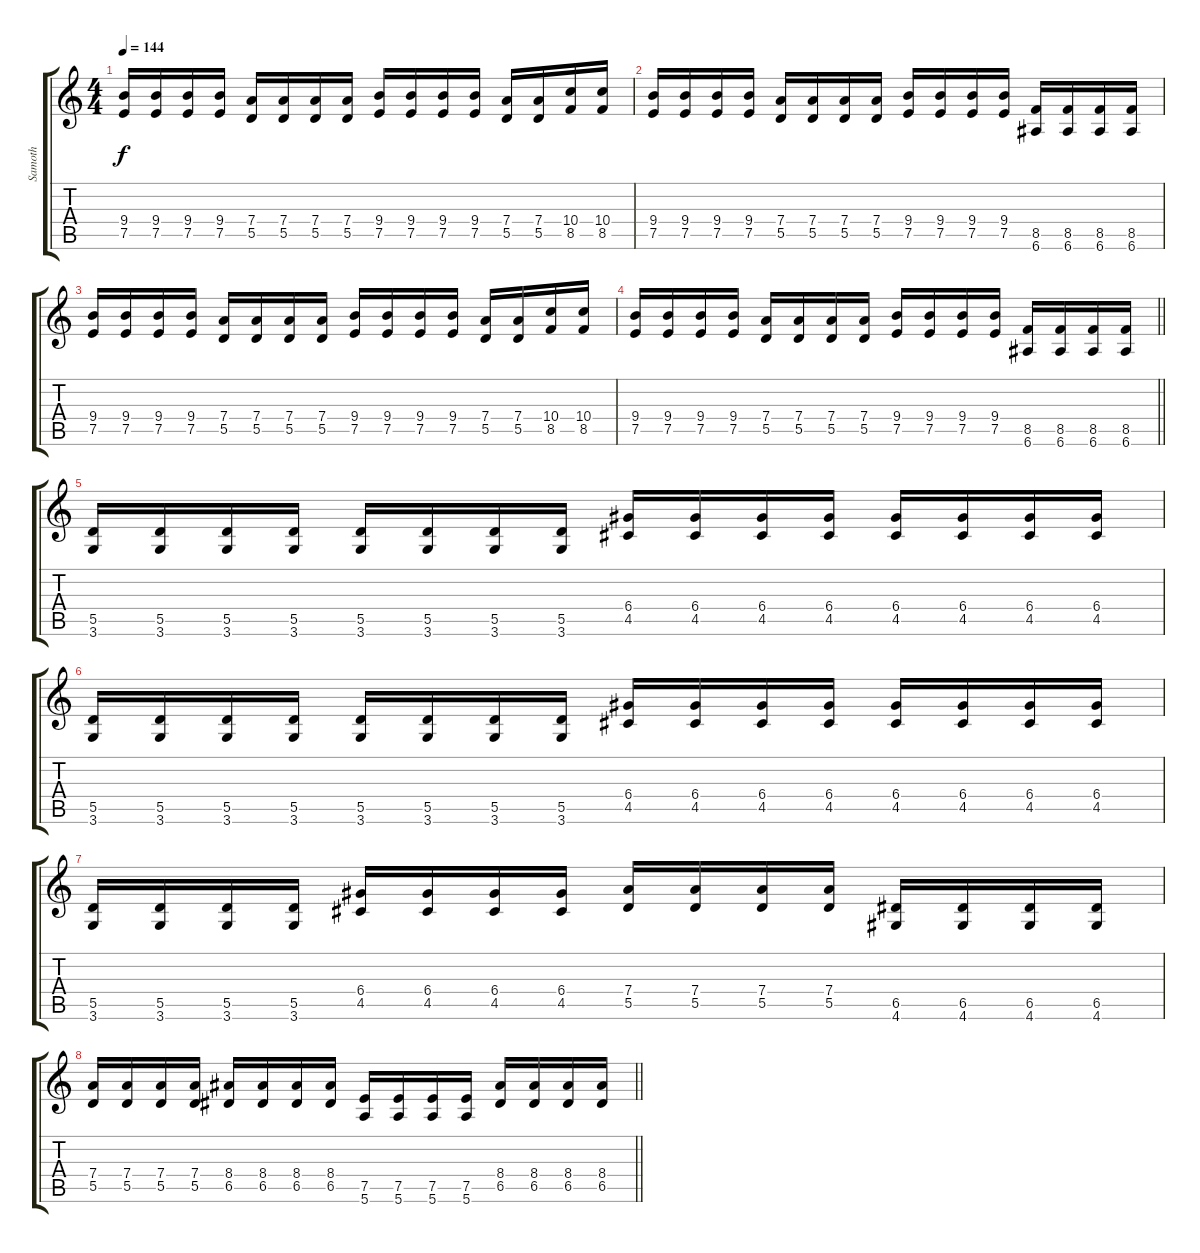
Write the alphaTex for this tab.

\track ("Samoth" "Samoth") {instrument overdrivenguitar}
\staff {score tabs}
\tuning (E4 B3 G3 D3 A2 E2) {hide}
\ts (4 4)
\section ("" "")
\tempo 144
\clef g2
\ks c
(9.4 7.5).16{dy f} (9.4 7.5).16 (9.4 7.5).16 (9.4 7.5).16 (7.4 5.5).16 (7.4 5.5).16 (7.4 5.5).16 (7.4 5.5).16 (9.4 7.5).16 (9.4 7.5).16 (9.4 7.5).16 (9.4 7.5).16 (7.4 5.5).16 (7.4 5.5).16 (10.4 8.5).16 (10.4 8.5).16 |
(9.4 7.5).16 (9.4 7.5).16 (9.4 7.5).16 (9.4 7.5).16 (7.4 5.5).16 (7.4 5.5).16 (7.4 5.5).16 (7.4 5.5).16 (9.4 7.5).16 (9.4 7.5).16 (9.4 7.5).16 (9.4 7.5).16 (8.5 6.6).16 (8.5 6.6).16 (8.5 6.6).16 (8.5 6.6).16 |
(9.4 7.5).16 (9.4 7.5).16 (9.4 7.5).16 (9.4 7.5).16 (7.4 5.5).16 (7.4 5.5).16 (7.4 5.5).16 (7.4 5.5).16 (9.4 7.5).16 (9.4 7.5).16 (9.4 7.5).16 (9.4 7.5).16 (7.4 5.5).16 (7.4 5.5).16 (10.4 8.5).16 (10.4 8.5).16 |
\barLineRight lightlight
(9.4 7.5).16 (9.4 7.5).16 (9.4 7.5).16 (9.4 7.5).16 (7.4 5.5).16 (7.4 5.5).16 (7.4 5.5).16 (7.4 5.5).16 (9.4 7.5).16 (9.4 7.5).16 (9.4 7.5).16 (9.4 7.5).16 (8.5 6.6).16 (8.5 6.6).16 (8.5 6.6).16 (8.5 6.6).16 |
\section ("" "")
(5.5 3.6).16 (5.5 3.6).16 (5.5 3.6).16 (5.5 3.6).16 (5.5 3.6).16 (5.5 3.6).16 (5.5 3.6).16 (5.5 3.6).16 (6.4 4.5).16 (6.4 4.5).16 (6.4 4.5).16 (6.4 4.5).16 (6.4 4.5).16 (6.4 4.5).16 (6.4 4.5).16 (6.4 4.5).16 |
(5.5 3.6).16 (5.5 3.6).16 (5.5 3.6).16 (5.5 3.6).16 (5.5 3.6).16 (5.5 3.6).16 (5.5 3.6).16 (5.5 3.6).16 (6.4 4.5).16 (6.4 4.5).16 (6.4 4.5).16 (6.4 4.5).16 (6.4 4.5).16 (6.4 4.5).16 (6.4 4.5).16 (6.4 4.5).16 |
(5.5 3.6).16 (5.5 3.6).16 (5.5 3.6).16 (5.5 3.6).16 (6.4 4.5).16 (6.4 4.5).16 (6.4 4.5).16 (6.4 4.5).16 (7.4 5.5).16 (7.4 5.5).16 (7.4 5.5).16 (7.4 5.5).16 (6.5 4.6).16 (6.5 4.6).16 (6.5 4.6).16 (6.5 4.6).16 |
\barLineRight lightlight
(7.4 5.5).16 (7.4 5.5).16 (7.4 5.5).16 (7.4 5.5).16 (8.4 6.5).16 (8.4 6.5).16 (8.4 6.5).16 (8.4 6.5).16 (7.5 5.6).16 (7.5 5.6).16 (7.5 5.6).16 (7.5 5.6).16 (8.4 6.5).16 (8.4 6.5).16 (8.4 6.5).16 (8.4 6.5).16
